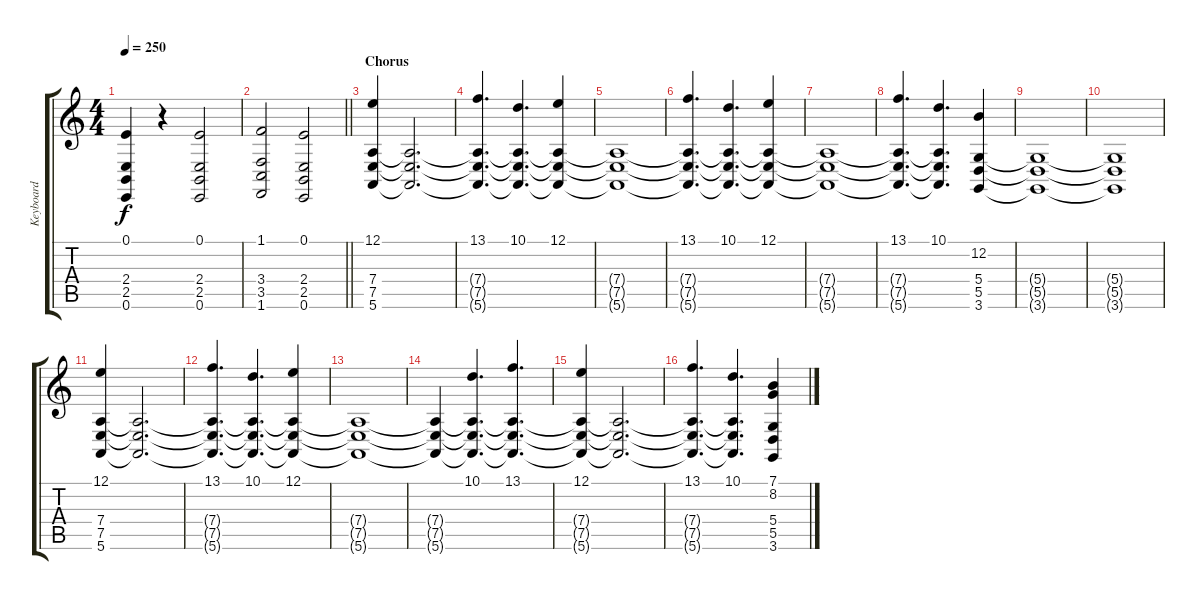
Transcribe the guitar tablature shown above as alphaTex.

\track ("Keyboard" "Keyboard") {instrument stringensemble1}
\staff {score tabs}
\tuning (E4 B3 G3 D3 A2 E2) {hide}
\ts (4 4)
\tempo 250
\clef g2
\ks c
(0.1 2.4 2.5 0.6).4{dy f} r.4 (0.1 2.4 2.5 0.6).2 |
\barLineRight lightlight
(1.1 3.4 3.5 1.6).2 (0.1 2.4 2.5 0.6).2 |
\section ("" "Chorus")
(12.1 7.4 7.5 5.6).4 (7.4{t} 7.5{t} 5.6{t}).2{d} |
(13.1 7.4{t} 7.5{t} 5.6{t}).4{d} (10.1 7.4{t} 7.5{t} 5.6{t}).4{d} (12.1 7.4{t} 7.5{t} 5.6{t}).4 |
(7.4{t} 7.5{t} 5.6{t}).1 |
(13.1 7.4{t} 7.5{t} 5.6{t}).4{d} (10.1 7.4{t} 7.5{t} 5.6{t}).4{d} (12.1 7.4{t} 7.5{t} 5.6{t}).4 |
(7.4{t} 7.5{t} 5.6{t}).1 |
(13.1 7.4{t} 7.5{t} 5.6{t}).4{d} (10.1 7.4{t} 7.5{t} 5.6{t}).4{d} (12.2 5.4 5.5 3.6).4 |
(5.4{t} 5.5{t} 3.6{t}).1 |
(5.4{t} 5.5{t} 3.6{t}).1 |
(12.1 7.4 7.5 5.6).4 (7.4{t} 7.5{t} 5.6{t}).2{d} |
(13.1 7.4{t} 7.5{t} 5.6{t}).4{d} (10.1 7.4{t} 7.5{t} 5.6{t}).4{d} (12.1 7.4{t} 7.5{t} 5.6{t}).4 |
(7.4{t} 7.5{t} 5.6{t}).1 |
(7.4{t} 7.5{t} 5.6{t}).4 (10.1 7.4{t} 7.5{t} 5.6{t}).4{d} (13.1 7.4{t} 7.5{t} 5.6{t}).4{d} |
(12.1 7.4{t} 7.5{t} 5.6{t}).4 (7.4{t} 7.5{t} 5.6{t}).2{d} |
(13.1 7.4{t} 7.5{t} 5.6{t}).4{d} (10.1 7.4{t} 7.5{t} 5.6{t}).4{d} (7.1 8.2 5.4 5.5 3.6).4
